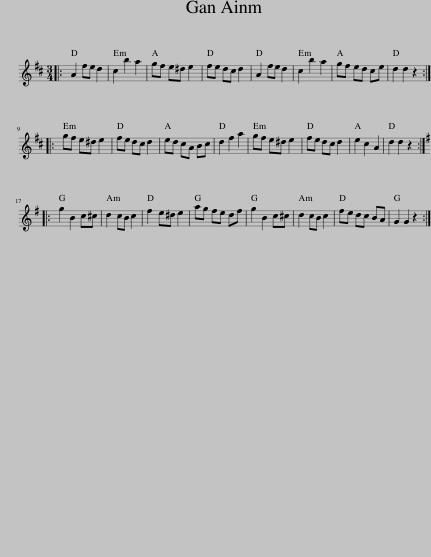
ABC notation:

X:1
L:1/8
M:3/4
I:linebreak $
K:D
V:1 treble
V:1
|: A2 fe d2 | c2 b2 a2 | gf e^d e2 | fe dc d2 | A2 fe d2 | %5
 c2 b2 a2 | gf ed ce | d2 d2 z2 ::$ gf e^d e2 | fe dc d2 | %10
 ed cA Bc | d2 f2 a2 | gf e^d e2 | fe dc d2 | e2 c2 A2 | %15
 d2 d2 z2 ::$[K:G] g2 B2 c^c | d2 cB c2 | f2 e^d e2 | ag fe df | %20
 g2 B2 c^c | d2 cB c2 | fe dc BA | G2 G2 z2 :| %24
